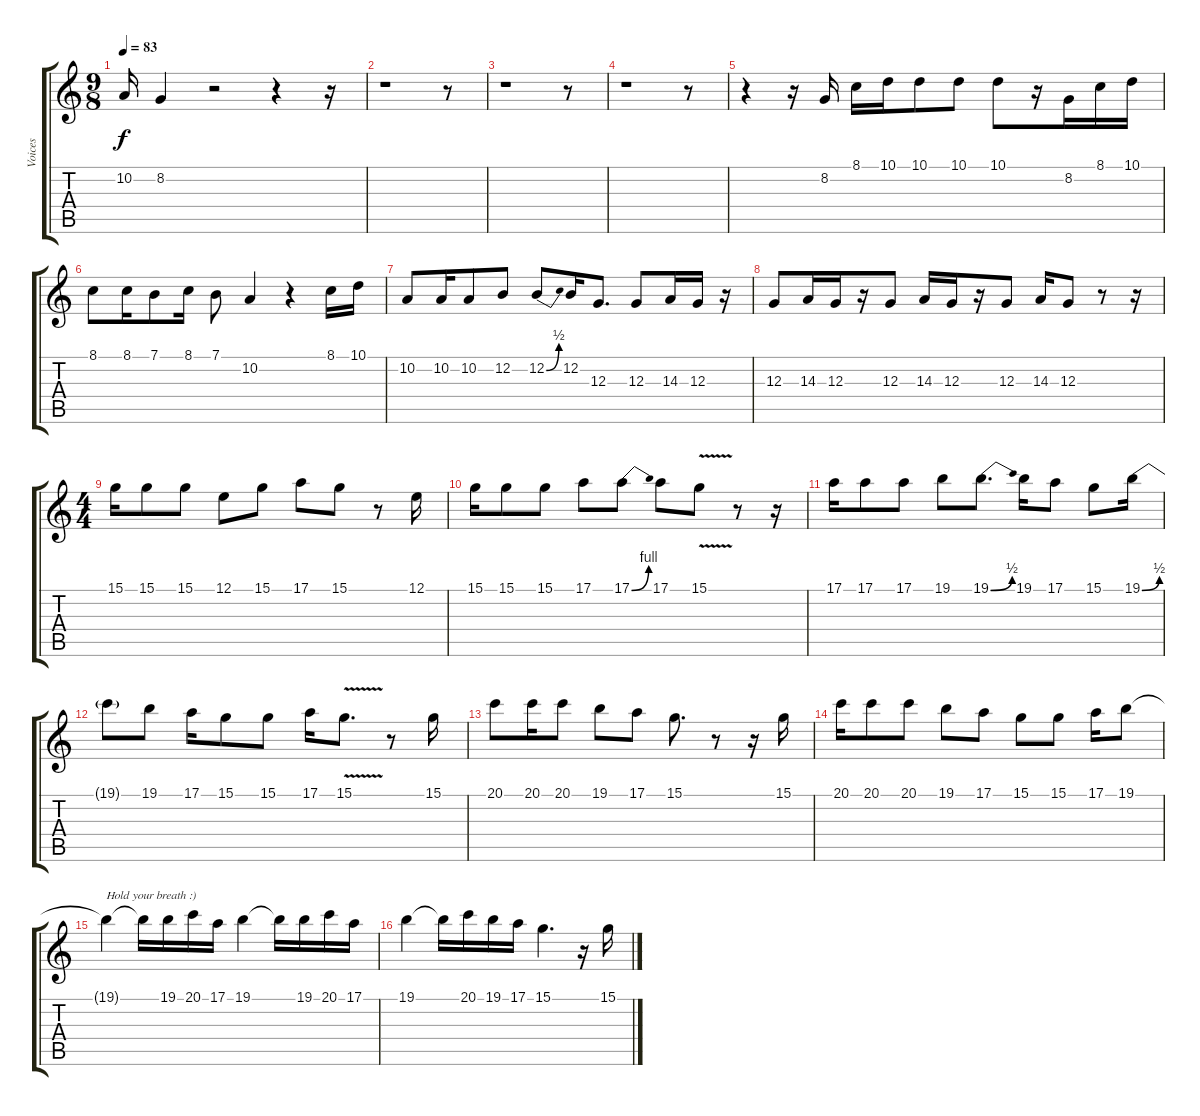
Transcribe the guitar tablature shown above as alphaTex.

\track ("Voices" "Voices") {instrument lead6voice}
\staff {score tabs}
\tuning (E4 B3 G3 D3 A2 E2) {hide}
\ts (9 8)
\section ("" "")
\tempo 83
\clef g2
\ks c
10.2{t}.16{dy f} 8.2.4 r.2 r.4 r.16 |
r.1 r.8 |
r.1 r.8 |
r.1 r.8 |
\section ("" "")
r.4 r.16 8.2.16 8.1.16 10.1.16 10.1.8 10.1.8 10.1.8 r.16 8.2.16 8.1.16 10.1.16 |
8.1.8 8.1.16 7.1.8 8.1.16 7.1.8 10.2.4 r.4 8.1.16 10.1.16 |
10.2.8 10.2.16 10.2.8 12.2.8 12.2{be (bend 0 0 60 2)}.8 12.2.16 12.3.8{d} 12.3.8 14.3.16 12.3.16 r.16 |
12.3.8 14.3.16 12.3.16 r.16 12.3.8 14.3.16 12.3.16 r.16 12.3.8 14.3.16 12.3.8 r.8 r.16 |
\ts (4 4)
\section ("" "")
15.1.16 15.1.8 15.1.8 12.1.8 15.1.8 17.1.8 15.1.8 r.8 12.1.16 |
15.1.16 15.1.8 15.1.8 17.1.8 17.1{be (bend 0 0 60 4)}.8 17.1.8 15.1{v}.8 r.8 r.16 |
17.1.16 17.1.8 17.1.8 19.1.8 19.1{be (bend 0 0 60 2)}.8{d} 19.1.16 17.1.8 15.1.8 19.1{be (bend 0 0 60 2)}.16 |
19.1{t}.8 19.1.8 17.1.16 15.1.8 15.1.8 17.1.16 15.1{v}.8{d} r.8 15.1.16 |
20.1.8 20.1.16 20.1.8 19.1.8 17.1.8 15.1.8{d} r.8 r.16 15.1.16 |
20.1.16 20.1.8 20.1.8 19.1.8 17.1.8 15.1.8 15.1.8 17.1.16 19.1.8 |
19.1{t}.4{txt "Hold your breath :)"} 19.1{t}.16 19.1.16 20.1.16 17.1.16 19.1.4 19.1{t}.16 19.1.16 20.1.16 17.1.16 |
19.1.4 19.1{t}.16 20.1.16 19.1.16 17.1.16 15.1.4{d} r.16 15.1.16
